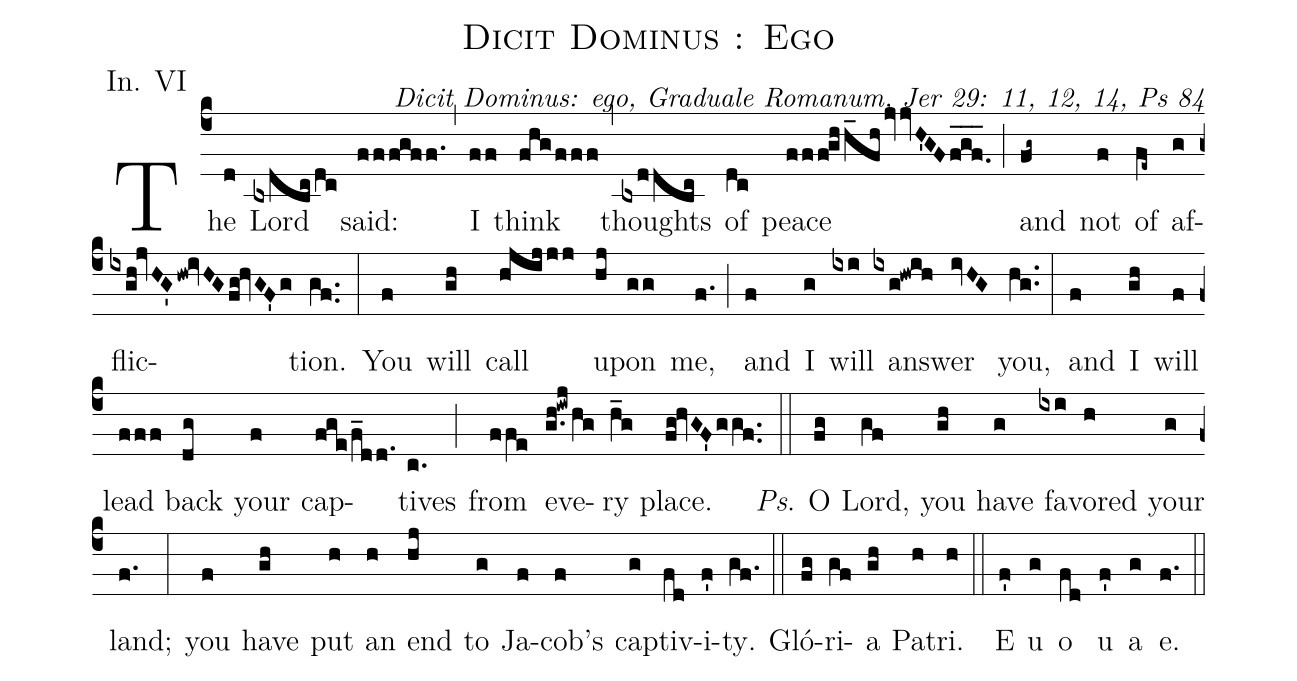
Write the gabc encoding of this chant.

name: Dicit Dominus : Ego;
office-part: Introitus;
mode: 6;
commentary: Dicit Dominus: ego, Graduale Romanum, Jer 29: 11, 12, 14, Ps 84;
annotation: In. VI;
%%
(c4)The(d) Lord(bxdbcdc) said:(fffgff.) (,) I(ff) think(fhgfff) (,) thoughts(bxddbc) of(dc) peace(fffghh_fhjvvH'GFfgf___.) (;) and(fg~) not(f) of(fe~) af(g)flic(ixgh!jvHG'hw!ivHGfg!hvGF'g)tion.(gf..) (:)
You(f) will(gh) call(hjijjj) up(hj)on(gg) me,(f.) (;)
and(f) I(g) will(ixi) an(ixg!hwih)swer(ivHG) you,(hg..) (:)
and(f) I(gh) will(f) lead(fff) back(dg) your(f) cap(fge/f_dd.)tives(c.) (;)
from(ffe) eve(g.h!iwj/hg)ry(h_g) place.(fg!hvGF'ggf..) (::) <i>Ps</i>. O(fg) Lord,(gf) you(gh) have(g) fa(ixi)vored(h) your(g) land;(f.) (:)
you(f) have(gh) put(h) an(h) end(hj) to(g) Ja(f)cob's(f) cap(g)tiv(fd)i(f')ty.(gf.) (::)

Gló(fg)ri(gf)a(gh) Pa(h)tri.(h) (::) E(f') u(g) o(fd) u(f') a(g) e.(f.) (::)
